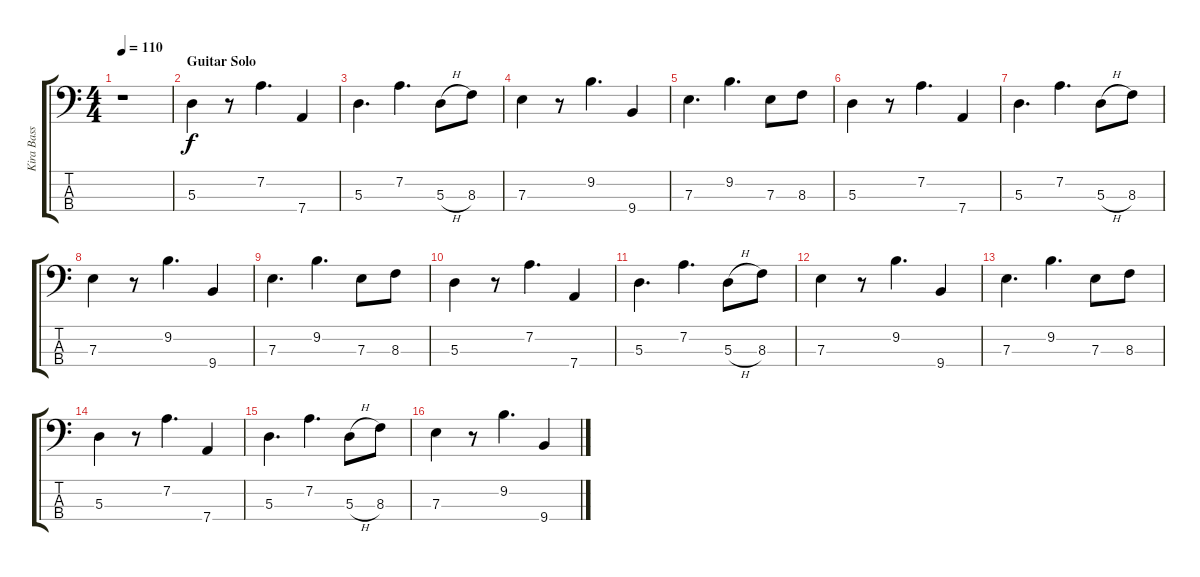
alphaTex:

\track ("Kira Bass" "Kira Bass") {instrument electricbassfinger}
\staff {score tabs}
\tuning (G2 D2 A1 D1) {hide}
\ts (4 4)
\tempo 110
\clef f4
\ks c
r.1{dy f} |
\section ("" "Guitar Solo")
5.3.4 r.8 7.2.4{d} 7.4.4 |
5.3.4{d} 7.2.4{d} 5.3{h}.8 8.3.8 |
7.3.4 r.8 9.2.4{d} 9.4.4 |
7.3.4{d} 9.2.4{d} 7.3.8 8.3.8 |
5.3.4 r.8 7.2.4{d} 7.4.4 |
5.3.4{d} 7.2.4{d} 5.3{h}.8 8.3.8 |
7.3.4 r.8 9.2.4{d} 9.4.4 |
7.3.4{d} 9.2.4{d} 7.3.8 8.3.8 |
5.3.4 r.8 7.2.4{d} 7.4.4 |
5.3.4{d} 7.2.4{d} 5.3{h}.8 8.3.8 |
7.3.4 r.8 9.2.4{d} 9.4.4 |
7.3.4{d} 9.2.4{d} 7.3.8 8.3.8 |
5.3.4 r.8 7.2.4{d} 7.4.4 |
5.3.4{d} 7.2.4{d} 5.3{h}.8 8.3.8 |
7.3.4 r.8 9.2.4{d} 9.4.4
